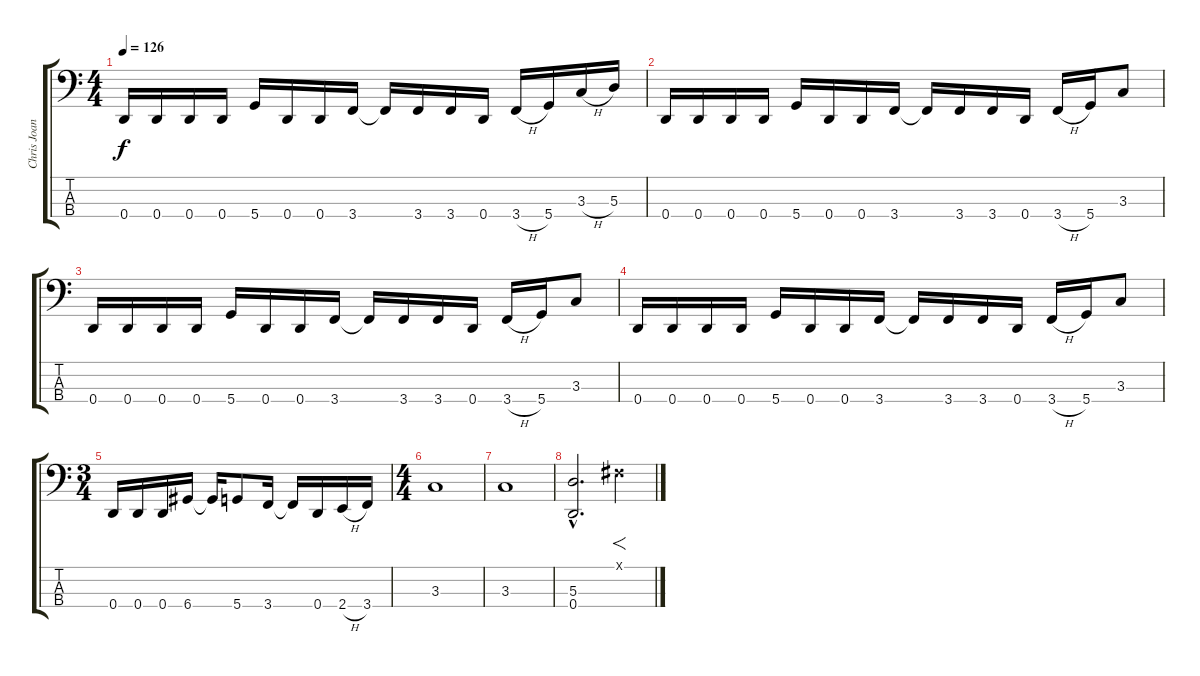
\track ("Chris Joannou (basse)" "Chris Joan") {instrument electricbasspick}
\staff {score tabs}
\tuning (G2 D2 A1 D1) {hide}
\ts (4 4)
\tempo 126
\clef f4
\ks c
0.4.16{dy f} 0.4.16 0.4.16 0.4.16 5.4.16 0.4.16 0.4.16 3.4.16 3.4{t}.16 3.4.16 3.4.16 0.4.16 3.4{h}.16 5.4.16 3.3{h}.16 5.3.16 |
0.4.16 0.4.16 0.4.16 0.4.16 5.4.16 0.4.16 0.4.16 3.4.16 3.4{t}.16 3.4.16 3.4.16 0.4.16 3.4{h}.16 5.4.16 3.3.8 |
0.4.16 0.4.16 0.4.16 0.4.16 5.4.16 0.4.16 0.4.16 3.4.16 3.4{t}.16 3.4.16 3.4.16 0.4.16 3.4{h}.16 5.4.16 3.3.8 |
0.4.16 0.4.16 0.4.16 0.4.16 5.4.16 0.4.16 0.4.16 3.4.16 3.4{t}.16 3.4.16 3.4.16 0.4.16 3.4{h}.16 5.4.16 3.3.8 |
\ts (3 4)
0.4.16 0.4.16 0.4.16 6.4.16 6.4{t}.16 5.4.8 3.4.16 3.4{t}.16 0.4.16 2.4{h}.16 3.4.16 |
\ts (4 4)
3.3.1 |
3.3.1 |
(5.3{hac} 0.4{hac}).2{d} -1.1{x}.4{f}
